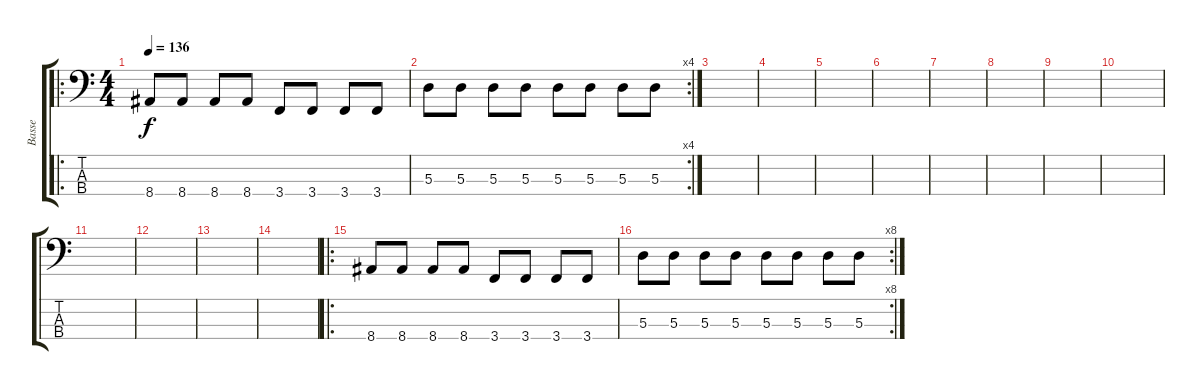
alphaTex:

\track ("Basse" "Basse") {instrument electricbassfinger}
\staff {score tabs}
\tuning (G2 D2 A1 D1) {hide}
\ro
\ts (4 4)
\tempo 136
\clef f4
\ks c
8.4.8{dy f} 8.4.8 8.4.8 8.4.8 3.4.8 3.4.8 3.4.8 3.4.8 |
\rc 4
5.3.8 5.3.8 5.3.8 5.3.8 5.3.8 5.3.8 5.3.8 5.3.8 |
|
|
|
|
|
|
|
|
|
|
|
|
\ro
8.4.8 8.4.8 8.4.8 8.4.8 3.4.8 3.4.8 3.4.8 3.4.8 |
\rc 8
5.3.8 5.3.8 5.3.8 5.3.8 5.3.8 5.3.8 5.3.8 5.3.8
